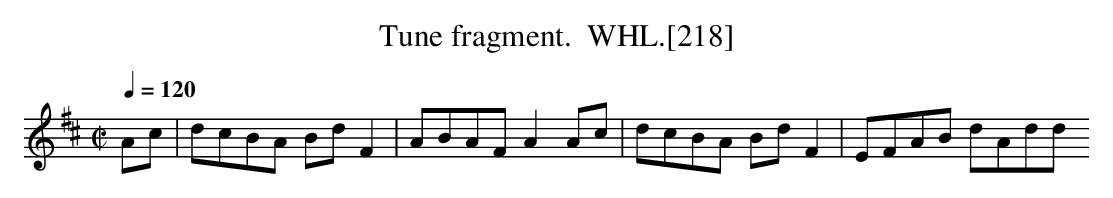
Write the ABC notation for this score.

X:1
T:Tune fragment.  WHL.[218]
M:C|
L:1/8
Q:1/4=120
K:D
Ac|dcBA Bd F2|ABAF A2 Ac|dcBA Bd F2|EFAB dAdd
